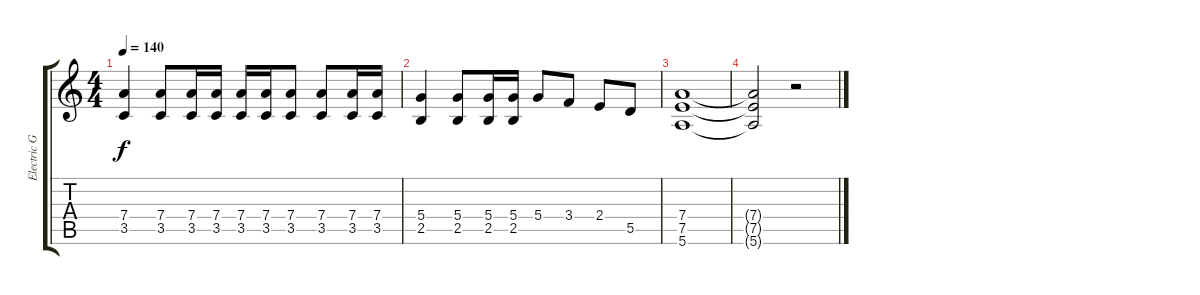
\track ("Electric G." "Electric G") {instrument distortionguitar}
\staff {score tabs}
\tuning (E4 B3 G3 D3 A2 E2) {hide}
\ts (4 4)
\tempo 140
\clef g2
\ks c
(7.4 3.5).4{dy f} (7.4 3.5).8 (7.4 3.5).16 (7.4 3.5).16 (7.4 3.5).16 (7.4 3.5).16 (7.4 3.5).8 (7.4 3.5).8 (7.4 3.5).16 (7.4 3.5).16 |
(5.4 2.5).4 (5.4 2.5).8 (5.4 2.5).16 (5.4 2.5).16 5.4.8 3.4.8 2.4.8 5.5.8 |
(7.4 7.5 5.6).1 |
(7.4{t} 7.5{t} 5.6{t}).2 r.2
